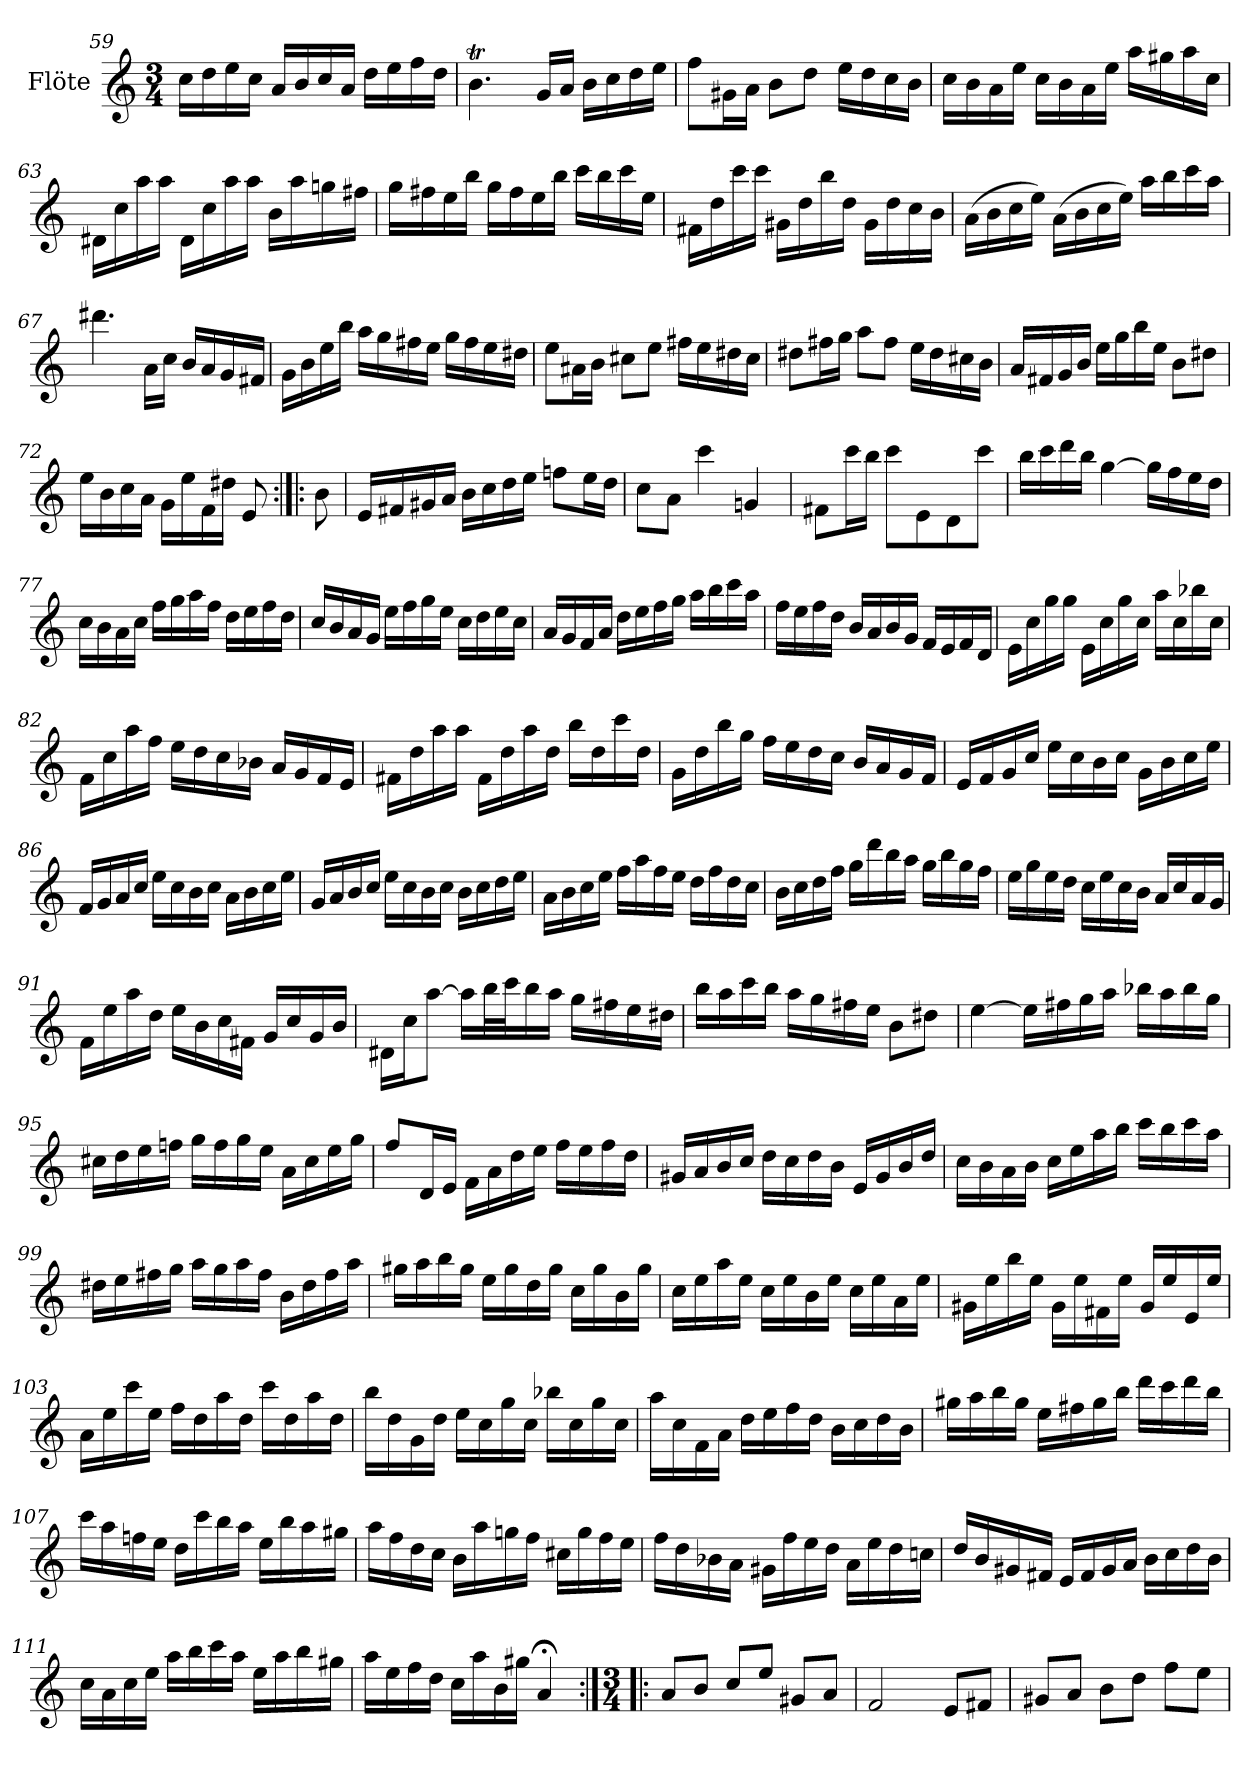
**kern
*part1
*staff1
*I"Flöte
*I'Fl.
*clefG2
*k[]
*M3/4
=59
16cc\LL
16dd\
16ee\
16cc\JJ
16a/LL
16b/
16cc/
16a/JJ
16dd\LL
16ee\
16ff\
16dd\JJ
=60
4.bt\
16g/LL
16a/JJ
16b\LL
16cc\
16dd\
16ee\JJ
=61
8ff\L
16g#X\L
16a\JJ
8b\L
8dd\J
16ee\LL
16dd\
16cc\
16b\JJ
!!LO:LB:g=z
=62
16cc\LL
16b\
16a\
16ee\JJ
16cc\LL
16b\
16a\
16ee\JJ
16aa\LL
16gg#X\
16aa\
16cc\JJ
=63
16d#X\LL
16cc\
16aa\
16aa\JJ
16d#\LL
16cc\
16aa\
16aa\JJ
16b\LL
16aa\
16ggni\
16ff#X\JJ
=64
16gg\LL
16ff#X\
16ee\
16bb\JJ
16gg\LL
16ff#\
16ee\
16bb\JJ
16ccc\LL
16bb\
16ccc\
16ee\JJ
!!LO:LB:g=z
=65
16f#X\LL
16dd\
16ccc\
16ccc\JJ
16g#X\LL
16dd\
16bb\
16dd\JJ
16g#\LL
16dd\
16cc\
16b\JJ
=66
(16a\LL
16b\
16cc\
16ee\JJ)
(16a\LL
16b\
16cc\
16ee\JJ)
16aa\LL
16bb\
16ccc\
16aa\JJ
=67
4.ddd#X\
16a\LL
16cc\JJ
16b/LL
16a/
16g/
16f#X/JJ
!!LO:LB:g=z
=68
16g\LL
16b\
16ee\
16bb\JJ
16aa\LL
16gg\
16ff#X\
16ee\JJ
16gg\LL
16ff#\
16ee\
16dd#X\JJ
=69
8ee\L
16a#X\L
16b\JJ
8cc#X\L
8ee\J
16ff#X\LL
16ee\
16dd#X\
16cc#\JJ
=70
8dd#X\L
16ff#X\L
16gg\JJ
8aa\L
8ff#\J
16ee\LL
16dd#\
16cc#X\
16b\JJ
!!LO:LB:g=z
=71
16a/LL
16f#X/
16g/
16b/JJ
16ee\LL
16gg\
16bb\
16ee\JJ
8b\L
8dd#X\J
=72
16ee\LL
16b\
16cc\
16a\JJ
16g\LL
16ee\
16f\
16dd#X\JJ
8e/
!!LO:LB:g=z
=72X1:|!|:
8b\
=73
16e/LL
16f#X/
16g#X/
16a/JJ
16b\LL
16cc\
16dd\
16ee\JJ
8ffni\L
16ee\L
16dd\JJ
=74
8cc\L
8a\J
4ccc\
4gni/
=75
8f#X\L
16ccc\L
16bb\JJ
8ccc\L
8e\
8d\
8ccc\J
=76
16bb\LL
16ccc\
16ddd\
16bb\JJ
[4gg\
16gg\LL]
16ff\
16ee\
16dd\JJ
!!LO:LB:g=z
=77
16cc\LL
16b\
16a\
16cc\JJ
16ff\LL
16gg\
16aa\
16ff\JJ
16dd\LL
16ee\
16ff\
16dd\JJ
=78
16cc/LL
16b/
16a/
16g/JJ
16ee\LL
16ff\
16gg\
16ee\JJ
16cc\LL
16dd\
16ee\
16cc\JJ
=79
16a/LL
16g/
16f/
16a/JJ
16dd\LL
16ee\
16ff\
16gg\JJ
16aa\LL
16bb\
16ccc\
16aa\JJ
!!LO:PB:g=z
=80
16ff\LL
16ee\
16ff\
16dd\JJ
16b/LL
16a/
16b/
16g/JJ
16f/LL
16e/
16f/
16d/JJ
=81
16e\LL
16cc\
16gg\
16gg\JJ
16e\LL
16cc\
16gg\
16cc\JJ
16aa\LL
16cc\
16bb-X\
16cc\JJ
=82
16f\LL
16cc\
16aa\
16ff\JJ
16ee\LL
16dd\
16cc\
16b-X\JJ
16a/LL
16g/
16f/
16e/JJ
!!LO:LB:g=z
=83
16f#X\LL
16dd\
16aa\
16aa\JJ
16f#\LL
16dd\
16aa\
16dd\JJ
16bb\LL
16dd\
16ccc\
16dd\JJ
=84
16g\LL
16dd\
16bb\
16gg\JJ
16ff\LL
16ee\
16dd\
16cc\JJ
16b/LL
16a/
16g/
16f/JJ
=85
16e/LL
16f/
16g/
16cc/JJ
16ee\LL
16cc\
16b\
16cc\JJ
16g\LL
16b\
16cc\
16ee\JJ
!!LO:LB:g=z
=86
16f/LL
16g/
16a/
16cc/JJ
16ee\LL
16cc\
16b\
16cc\JJ
16a\LL
16b\
16cc\
16ee\JJ
=87
16g/LL
16a/
16b/
16cc/JJ
16ee\LL
16cc\
16b\
16cc\JJ
16b\LL
16cc\
16dd\
16ee\JJ
=88
16a\LL
16b\
16cc\
16ee\JJ
16ff\LL
16aa\
16ff\
16ee\JJ
16dd\LL
16ff\
16dd\
16cc\JJ
!!LO:LB:g=z
=89
16b\LL
16cc\
16dd\
16ff\JJ
16gg\LL
16ddd\
16bb\
16aa\JJ
16gg\LL
16bb\
16gg\
16ff\JJ
=90
16ee\LL
16gg\
16ee\
16dd\JJ
16cc\LL
16ee\
16cc\
16b\JJ
16a/LL
16cc/
16a/
16g/JJ
=91
16f\LL
16ee\
16aa\
16dd\JJ
16ee\LL
16b\
16cc\
16f#X\JJ
16g/LL
16cc/
16g/
16b/JJ
!!LO:LB:g=z
=92
16d#X\LL
16cc\J
[8aa\J
16aa\LL]
32bb\L
32ccc\J
16bb\
16aa\JJ
16gg\LL
16ff#X\
16ee\
16dd#X\JJ
=93
16bb\LL
16aa\
16ccc\
16bb\JJ
16aa\LL
16gg\
16ff#X\
16ee\JJ
8b\L
8dd#X\J
=94
[4ee\
16ee\LL]
16ff#X\
16gg\
16aa\JJ
16bb-X\LL
16aa\
16bb-\
16gg\JJ
!!LO:LB:g=z
=95
16cc#X\LL
16dd\
16ee\
16ffni\JJ
16gg\LL
16ff\
16gg\
16ee\JJ
16a\LL
16cc#\
16ee\
16gg\JJ
=96
8ff/L
16d/L
16e/JJ
16f\LL
16a\
16dd\
16ee\JJ
16ff\LL
16ee\
16ff\
16dd\JJ
=97
16g#X/LL
16a/
16b/
16cc/JJ
16dd\LL
16cc\
16dd\
16b\JJ
16e/LL
16g#/
16b/
16dd/JJ
!!LO:LB:g=z
=98
16cc\LL
16b\
16a\
16b\JJ
16cc\LL
16ee\
16aa\
16bb\JJ
16ccc\LL
16bb\
16ccc\
16aa\JJ
=99
16dd#X\LL
16ee\
16ff#X\
16gg\JJ
16aa\LL
16gg\
16aa\
16ff#\JJ
16b\LL
16dd#\
16ff#\
16aa\JJ
=100
16gg#X\LL
16aa\
16bb\
16gg#\JJ
16ee\LL
16gg#\
16dd\
16gg#\JJ
16cc\LL
16gg#\
16b\
16gg#\JJ
!!LO:LB:g=z
=101
16cc\LL
16ee\
16aa\
16ee\JJ
16cc\LL
16ee\
16b\
16ee\JJ
16cc\LL
16ee\
16a\
16ee\JJ
=102
16g#X\LL
16ee\
16bb\
16ee\JJ
16g#\LL
16ee\
16f#X\
16ee\JJ
16g#/LL
16ee/
16e/
16ee/JJ
=103
16a\LL
16ee\
16ccc\
16ee\JJ
16ff\LL
16dd\
16aa\
16dd\JJ
16ccc\LL
16dd\
16aa\
16dd\JJ
!!LO:LB:g=z
=104
16bb\LL
16dd\
16g\
16dd\JJ
16ee\LL
16cc\
16gg\
16cc\JJ
16bb-X\LL
16cc\
16gg\
16cc\JJ
=105
16aa\LL
16cc\
16f\
16a\JJ
16dd\LL
16ee\
16ff\
16dd\JJ
16b\LL
16cc\
16dd\
16b\JJ
=106
16gg#X\LL
16aa\
16bb\
16gg#\JJ
16ee\LL
16ff#X\
16gg#\
16bb\JJ
16ddd\LL
16ccc\
16ddd\
16bb\JJ
!!LO:LB:g=z
=107
16ccc\LL
16aa\
16ffni\
16ee\JJ
16dd\LL
16ccc\
16bb\
16aa\JJ
16ee\LL
16bb\
16aa\
16gg#X\JJ
=108
16aa\LL
16ff\
16dd\
16cc\JJ
16b\LL
16aa\
16ggni\
16ff\JJ
16cc#X\LL
16gg\
16ff\
16ee\JJ
=109
16ff\LL
16dd\
16b-X\
16a\JJ
16g#X\LL
16ff\
16ee\
16dd\JJ
16a\LL
16ee\
16dd\
16ccni\JJ
!!LO:LB:g=z
=110
16dd/LL
16b/
16g#X/
16f#X/JJ
16e/LL
16f#/
16g#/
16a/JJ
16b\LL
16cc\
16dd\
16b\JJ
=111
16cc\LL
16a\
16cc\
16ee\JJ
16aa\LL
16bb\
16ccc\
16aa\JJ
16ee\LL
16aa\
16bb\
16gg#X\JJ
=112
16aa\LL
16ee\
16ff\
16dd\JJ
16cc\LL
16aa\
16b\
16gg#X\JJ
4a;</
!!LO:PB:g=z
=113:|!|:
*M3/4
*MM100
8a/L
8b/J
8cc/L
8ee/J
8g#X/L
8a/J
=114
2f/
8e/L
8f#X/J
=115
8g#X/L
8a/J
8b\L
8dd\J
8ff\L
8ee\J
=
*-
